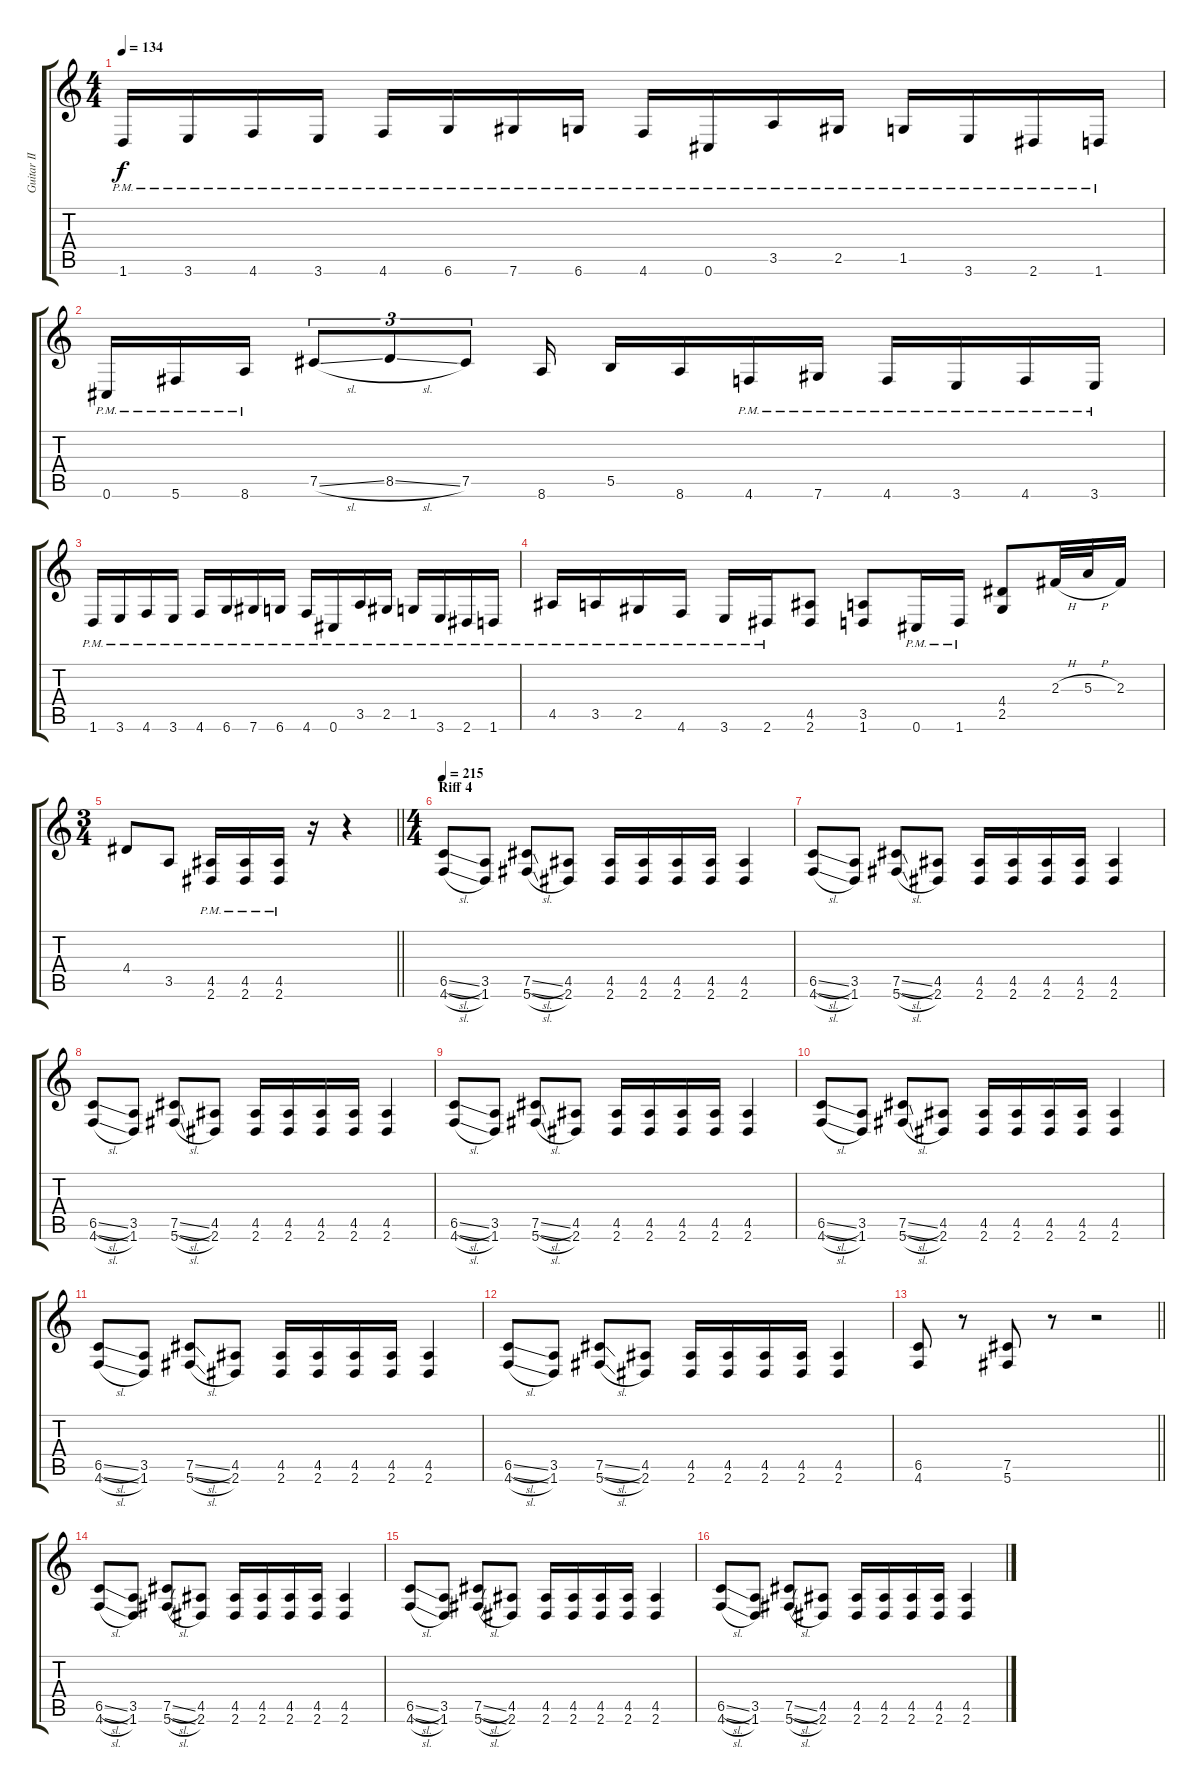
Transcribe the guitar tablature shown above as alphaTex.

\track ("Guitar II" "Guitar II") {instrument distortionguitar}
\staff {score tabs}
\tuning (Db4 Ab3 E3 B2 Gb2 Db2) {hide}
\ts (4 4)
\tempo 134
\clef g2
\ks c
1.6{pm}.16{dy f} 3.6{pm}.16 4.6{pm}.16 3.6{pm}.16 4.6{pm}.16 6.6{pm}.16 7.6{pm}.16 6.6{pm}.16 4.6{pm}.16 0.6{pm}.16 3.5{pm}.16 2.5{pm}.16 1.5{pm}.16 3.6{pm}.16 2.6{pm}.16 1.6{pm}.16 |
0.6{pm}.16 5.6{pm}.16 8.6{pm}.16 7.5{sl}.8{tu (3 2)} 8.5{sl}.8{tu (3 2)} 7.5.8{tu (3 2)} 8.6.16 5.5.16 8.6.16 4.6{pm}.16 7.6{pm}.16 4.6{pm}.16 3.6{pm}.16 4.6{pm}.16 3.6{pm}.16 |
1.6{pm}.16 3.6{pm}.16 4.6{pm}.16 3.6{pm}.16 4.6{pm}.16 6.6{pm}.16 7.6{pm}.16 6.6{pm}.16 4.6{pm}.16 0.6{pm}.16 3.5{pm}.16 2.5{pm}.16 1.5{pm}.16 3.6{pm}.16 2.6{pm}.16 1.6{pm}.16 |
4.5{pm}.16 3.5{pm}.16 2.5{pm}.16 4.6{pm}.16 3.6{pm}.16 2.6{pm}.16 (4.5 2.6).8 (3.5 1.6).8 0.6{pm}.16 1.6{pm}.16 (4.4 2.5).8 2.3{h}.32 5.3{h}.32 2.3.16 |
\ts (3 4)
\barLineRight lightlight
4.4.8 3.5.8 (4.5{pm} 2.6{pm}).16 (4.5{pm} 2.6{pm}).16 (4.5{pm} 2.6{pm}).16 r.16 r.4 |
\ts (4 4)
\section ("" "Riff 4")
\tempo 215
(6.5{sl} 4.6{sl}).8 (3.5 1.6).8 (7.5{sl} 5.6{sl}).8 (4.5 2.6).8 (4.5 2.6).16 (4.5 2.6).16 (4.5 2.6).16 (4.5 2.6).16 (4.5 2.6).4 |
(6.5{sl} 4.6{sl}).8 (3.5 1.6).8 (7.5{sl} 5.6{sl}).8 (4.5 2.6).8 (4.5 2.6).16 (4.5 2.6).16 (4.5 2.6).16 (4.5 2.6).16 (4.5 2.6).4 |
(6.5{sl} 4.6{sl}).8 (3.5 1.6).8 (7.5{sl} 5.6{sl}).8 (4.5 2.6).8 (4.5 2.6).16 (4.5 2.6).16 (4.5 2.6).16 (4.5 2.6).16 (4.5 2.6).4 |
(6.5{sl} 4.6{sl}).8 (3.5 1.6).8 (7.5{sl} 5.6{sl}).8 (4.5 2.6).8 (4.5 2.6).16 (4.5 2.6).16 (4.5 2.6).16 (4.5 2.6).16 (4.5 2.6).4 |
(6.5{sl} 4.6{sl}).8 (3.5 1.6).8 (7.5{sl} 5.6{sl}).8 (4.5 2.6).8 (4.5 2.6).16 (4.5 2.6).16 (4.5 2.6).16 (4.5 2.6).16 (4.5 2.6).4 |
(6.5{sl} 4.6{sl}).8 (3.5 1.6).8 (7.5{sl} 5.6{sl}).8 (4.5 2.6).8 (4.5 2.6).16 (4.5 2.6).16 (4.5 2.6).16 (4.5 2.6).16 (4.5 2.6).4 |
(6.5{sl} 4.6{sl}).8 (3.5 1.6).8 (7.5{sl} 5.6{sl}).8 (4.5 2.6).8 (4.5 2.6).16 (4.5 2.6).16 (4.5 2.6).16 (4.5 2.6).16 (4.5 2.6).4 |
\barLineRight lightlight
(6.5 4.6).8 r.8 (7.5 5.6).8 r.8 r.2 |
(6.5{sl} 4.6{sl}).8 (3.5 1.6).8 (7.5{sl} 5.6{sl}).8 (4.5 2.6).8 (4.5 2.6).16 (4.5 2.6).16 (4.5 2.6).16 (4.5 2.6).16 (4.5 2.6).4 |
(6.5{sl} 4.6{sl}).8 (3.5 1.6).8 (7.5{sl} 5.6{sl}).8 (4.5 2.6).8 (4.5 2.6).16 (4.5 2.6).16 (4.5 2.6).16 (4.5 2.6).16 (4.5 2.6).4 |
(6.5{sl} 4.6{sl}).8 (3.5 1.6).8 (7.5{sl} 5.6{sl}).8 (4.5 2.6).8 (4.5 2.6).16 (4.5 2.6).16 (4.5 2.6).16 (4.5 2.6).16 (4.5 2.6).4
